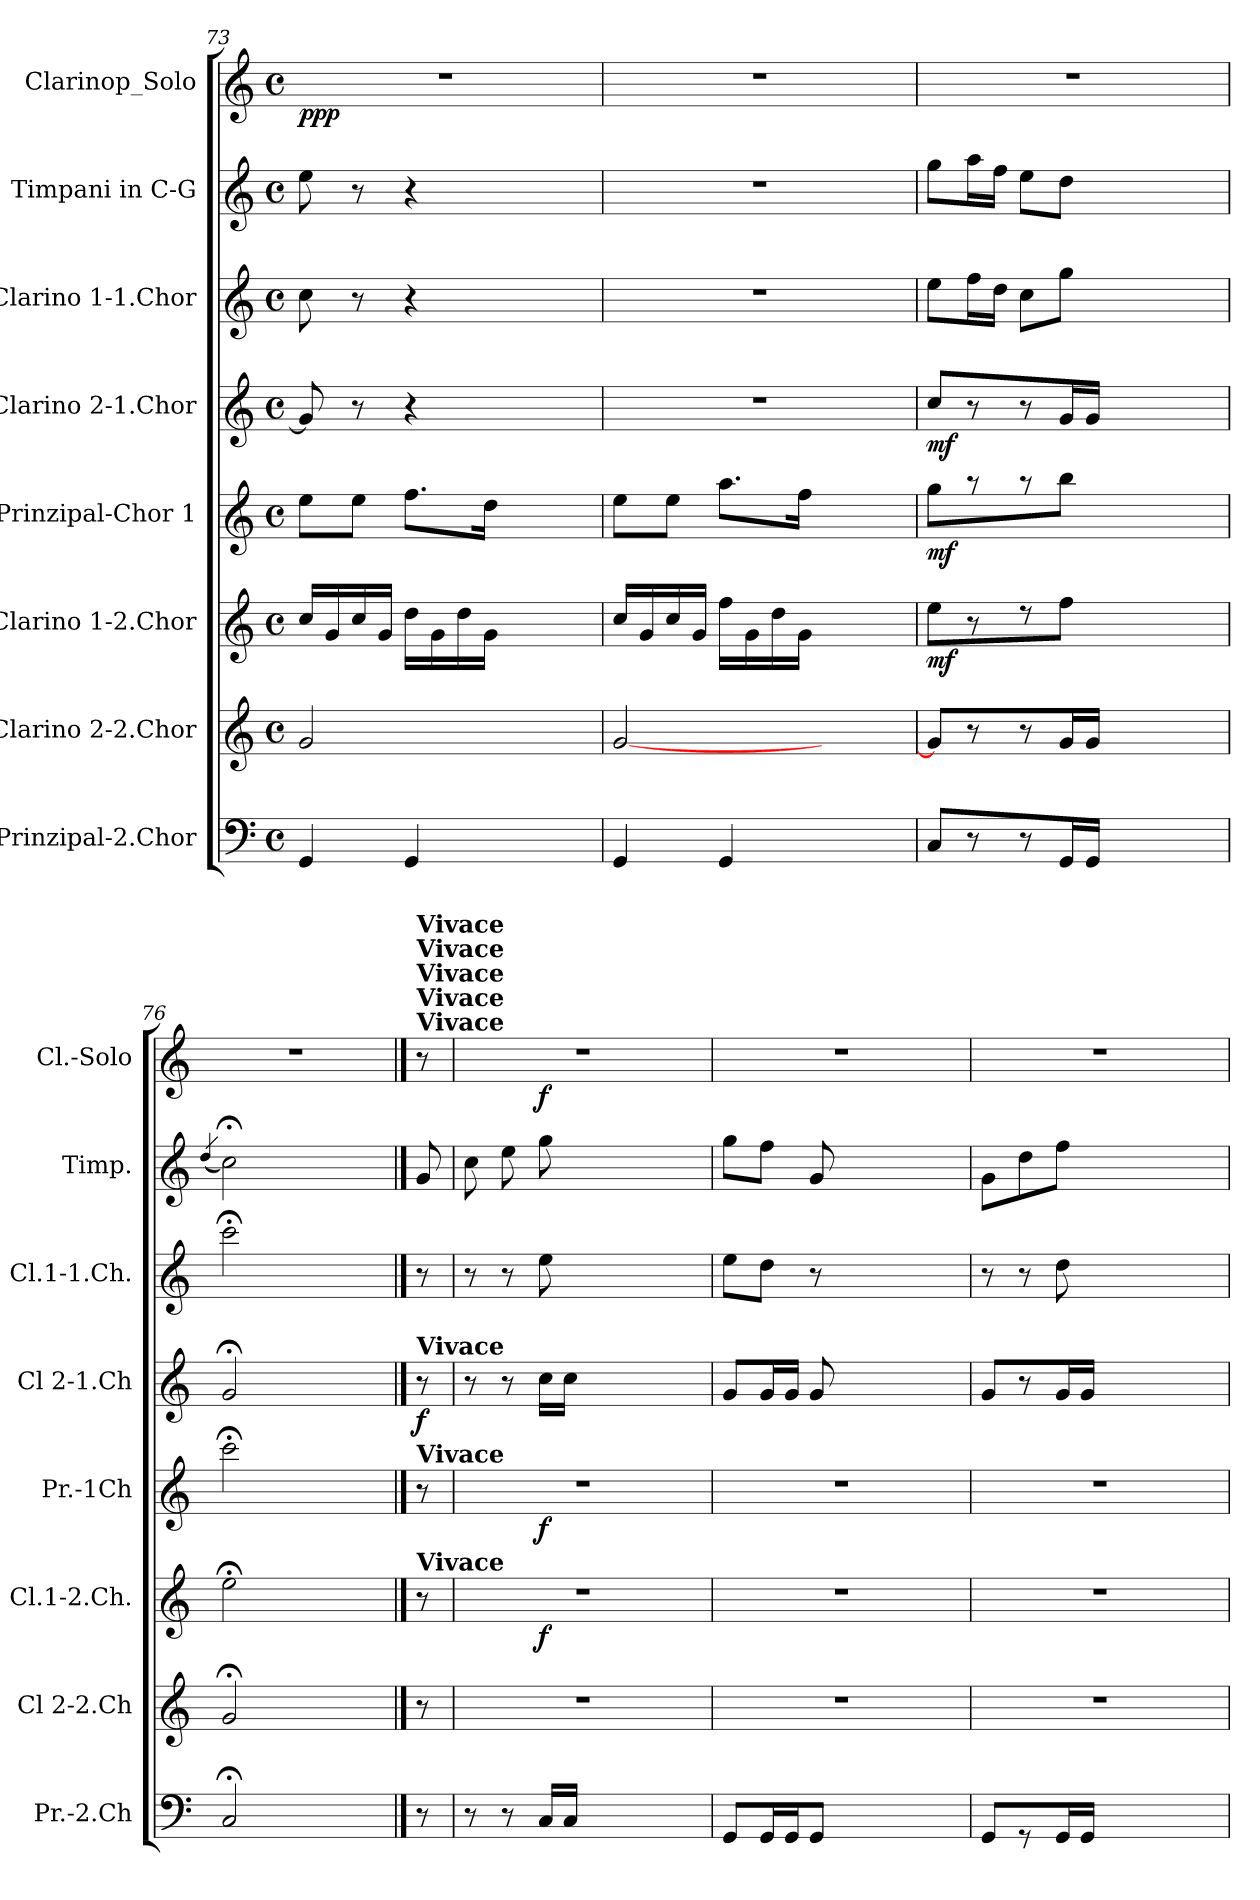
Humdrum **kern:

**kern	**kern	**kern	**dynam	**kern	**dynam	**kern	**dynam	**kern	**kern	**kern	**dynam
*part8	*part7	*part6	*part6	*part5	*part5	*part4	*part4	*part3	*part2	*part1	*part1
*staff8	*staff7	*staff6	*staff6	*staff5	*staff5	*staff4	*staff4	*staff3	*staff2	*staff1	*staff1
*I"Prinzipal-2.Chor	*I"Clarino 2-2.Chor	*I"Clarino 1-2.Chor	*	*I"Prinzipal-Chor 1	*	*I"Clarino 2-1.Chor	*	*I"Clarino 1-1.Chor	*I"Timpani in C-G	*I"Clarinop_Solo	*
*I'Pr.-2.Ch	*I'Cl 2-2.Ch	*I'Cl.1-2.Ch.	*	*I'Pr.-1Ch	*	*I'Cl 2-1.Ch	*	*I'Cl.1-1.Ch.	*I'Timp.	*I'Cl.-Solo	*
*clefF4	*clefG2	*clefG2	*	*clefG2	*	*clefG2	*	*clefG2	*clefG2	*clefG2	*
*	*	*ITrd1c2	*	*ITrd1c2	*	*	*	*ITrd1c2	*ITrd1c2	*	*
*k[]	*k[]	*k[b-e-]	*	*k[b-e-]	*	*k[]	*	*k[b-e-]	*k[b-e-]	*k[]	*
*C:	*C:	*B-:	*	*B-:	*	*C:	*	*B-:	*B-:	*C:	*
*M4/4	*M4/4	*M4/4	*	*M4/4	*	*M4/4	*	*M4/4	*M4/4	*M4/4	*
*met(c)	*met(c)	*met(c)	*	*met(c)	*	*met(c)	*	*met(c)	*met(c)	*met(c)	*
=73	=73	=73	=73	=73	=73	=73	=73	=73	=73	=73	=73
!	!	!	!	!	!	!	!	!	!	!	!LO:DY:b
!	!	!	!	!	!	!	!	!	!	!	!LO:DY:n=1:b
!	!	!	!	!	!	!	!	!	!	!	!LO:DY:n=2:b
4GG	2g	16b-LL	.	8ddL	.	8g]	.	8b-	8dd	1r	p p p
.	.	16f	.	.	.	.	.	.	.	.	.
.	.	16b-	.	8ddJ	.	8r	.	8r	8r	.	.
.	.	16fJJ	.	.	.	.	.	.	.	.	.
4GG	.	16ccLL	.	8.ee-L	.	4r	.	4r	4r	.	.
.	.	16f	.	.	.	.	.	.	.	.	.
.	.	16cc	.	.	.	.	.	.	.	.	.
.	.	16fJJ	.	16ccJk	.	.	.	.	.	.	.
2ryy	2ryy	2ryy	.	2ryy	.	2ryy	.	2ryy	2ryy	.	.
!!LO:LB:g=z
=74	=74	=74	=74	=74	=74	=74	=74	=74	=74	=74	=74
4GG	[2g	16b-LL	.	8ddL	.	1r	.	1r	1r	1r	.
.	.	16f	.	.	.	.	.	.	.	.	.
.	.	16b-	.	8ddJ	.	.	.	.	.	.	.
.	.	16fJJ	.	.	.	.	.	.	.	.	.
4GG	.	16ee-LL	.	8.ggL	.	.	.	.	.	.	.
.	.	16f	.	.	.	.	.	.	.	.	.
.	.	16cc	.	.	.	.	.	.	.	.	.
.	.	16fJJ	.	16ee-Jk	.	.	.	.	.	.	.
2ryy	2ryy	2ryy	.	2ryy	.	.	.	.	.	.	.
=75	=75	=75	=75	=75	=75	=75	=75	=75	=75	=75	=75
!	!	!	!LO:DY:b	!	!LO:DY:b	!	!LO:DY:b	!	!	!	!
*	*	*	*	*	*	*	*	*	*	*^	*
8CL	8gL]	8ddL	mf	8ffL	mf	8ccL	mf	8ddL	8ffL	1r	4.ryy	.
8r	8r	8r	.	8r	.	8r	.	16ee-L	16ggL	.	.	.
.	.	.	.	.	.	.	.	16ccJJ	16ee-JJ	.	.	.
8r	8r	8r	.	8r	.	8r	.	8b-L	8ddL	.	.	.
!	!	!	!	!	!	!	!	!	!	!	!	!LO:DY:b
!	!	!	!	!	!	!	!	!	!	!	!	!LO:DY:n=1:b
!	!	!	!	!	!	!	!	!	!	!	!	!LO:DY:n=2:b
!	!	!	!	!	!	!	!	!	!	!	!	!LO:DY:n=3:b
16GGL	16gL	8ee-J	.	8aaJ	.	16gL	.	8ffJ	8ccJ	.	2ryy	mf mf mf mf
16GGJJ	16gJJ	.	.	.	.	16gJJ	.	.	.	.	.	.
2ryy	2ryy	2ryy	.	2ryy	.	2ryy	.	2ryy	2ryy	.	.	.
.	.	.	.	.	.	.	.	.	.	.	8ryy	.
*	*	*	*	*	*	*	*	*	*	*v	*v	*
=76	=76	=76	=76	=76	=76	=76	=76	=76	=76	=76	=76
.	.	.	.	.	.	.	.	.	(>4qcc	.	.
2C;<	2g;<	2dd;<	.	2bb-;<	.	2g;<	.	2bb-;<	2b-;<)	1r	.
2ryy	2ryy	2ryy	.	2ryy	.	2ryy	.	2ryy	2ryy	.	.
!!LO:LB:g=z
==77	==77	==77	==77	==77	==77	==77	==77	==77	==77	==77	==77
!	!	!	!	!	!	!	!	!	!	!LO:TX:a:B:t=Vivace	!
!	!	!	!	!	!	!	!	!	!	!LO:TX:a:B:t=Vivace	!
!	!	!	!	!	!	!	!	!	!	!LO:TX:a:B:t=Vivace	!
!	!	!	!	!	!	!	!	!	!	!LO:TX:a:B:t=Vivace	!
!	!	!	!	!	!	!	!	!	!	!LO:TX:a:B:t=Vivace	!
!	!	!	!	!	!	!LO:TX:a:B:t=Vivace	!	!	!	!	!
!	!	!	!	!LO:TX:a:B:t=Vivace	!	!	!	!	!	!	!
!	!	!LO:TX:a:B:t=Vivace	!	!	!	!	!	!	!	!	!
!	!	!	!	!	!	!	!LO:DY:b	!	!	!	!
8r	8r	8r	.	8r	.	8r	f	8r	8f	8r	.
=78	=78	=78	=78	=78	=78	=78	=78	=78	=78	=78	=78
*	*	*^	*	*^	*	*	*	*	*	*^	*
8r	1r	1r	4ryy	.	1r	4ryy	.	8r	.	8r	8b-	1r	4ryy	.
8r	.	.	.	.	.	.	.	8r	.	8r	8dd	.	.	.
!	!	!	!	!LO:DY:b	!	!	!LO:DY:b	!	!	!	!	!	!	!LO:DY:b
16CLL	.	.	2.ryy	f	.	2.ryy	f	16ccLL	.	8dd	8ff	.	2.ryy	f
16CJJ	.	.	.	.	.	.	.	16ccJJ	.	.	.	.	.	.
2ryy	.	.	.	.	.	.	.	2ryy	.	2ryy	2ryy	.	.	.
8ryy	.	.	.	.	.	.	.	8ryy	.	8ryy	8ryy	.	.	.
*	*	*v	*v	*	*	*	*	*	*	*	*	*v	*v	*
*	*	*	*	*v	*v	*	*	*	*	*	*	*
=79	=79	=79	=79	=79	=79	=79	=79	=79	=79	=79	=79
8GGL	1r	1r	.	1r	.	8gL	.	8ddL	8ffL	1r	.
16GGL	.	.	.	.	.	16gL	.	8ccJ	8ee-J	.	.
16GGJ	.	.	.	.	.	16gJJ	.	.	.	.	.
8GGJ	.	.	.	.	.	8g	.	8r	8f	.	.
2ryy	.	.	.	.	.	2ryy	.	2ryy	2ryy	.	.
8ryy	.	.	.	.	.	8ryy	.	8ryy	8ryy	.	.
=80	=80	=80	=80	=80	=80	=80	=80	=80	=80	=80	=80
8GGL	1r	1r	.	1r	.	8gL	.	8r	8fL	1r	.
8r	.	.	.	.	.	8r	.	8r	8cc	.	.
16GGL	.	.	.	.	.	16gL	.	8cc	8ee-J	.	.
16GGJJ	.	.	.	.	.	16gJJ	.	.	.	.	.
2ryy	.	.	.	.	.	2ryy	.	2ryy	2ryy	.	.
8ryy	.	.	.	.	.	8ryy	.	8ryy	8ryy	.	.
=	=	=	=	=	=	=	=	=	=	=	=
*-	*-	*-	*-	*-	*-	*-	*-	*-	*-	*-	*-
